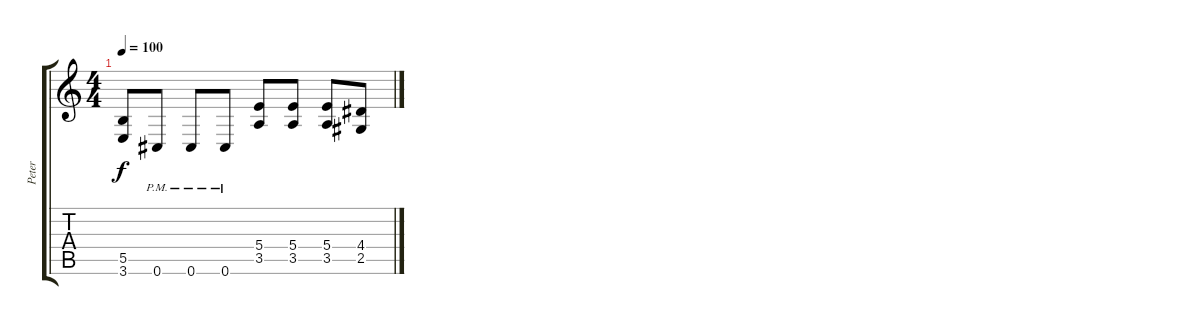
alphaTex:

\track ("Peter" "Peter") {instrument distortionguitar}
\staff {score tabs}
\tuning (Db4 Ab3 E3 B2 Gb2 Db2) {hide}
\ts (4 4)
\tempo 100
\clef g2
\ks c
(5.5 3.6).8{dy f} 0.6{pm}.8 0.6{pm}.8 0.6{pm}.8 (5.4 3.5).8 (5.4 3.5).8 (5.4 3.5).8 (4.4 2.5).8
